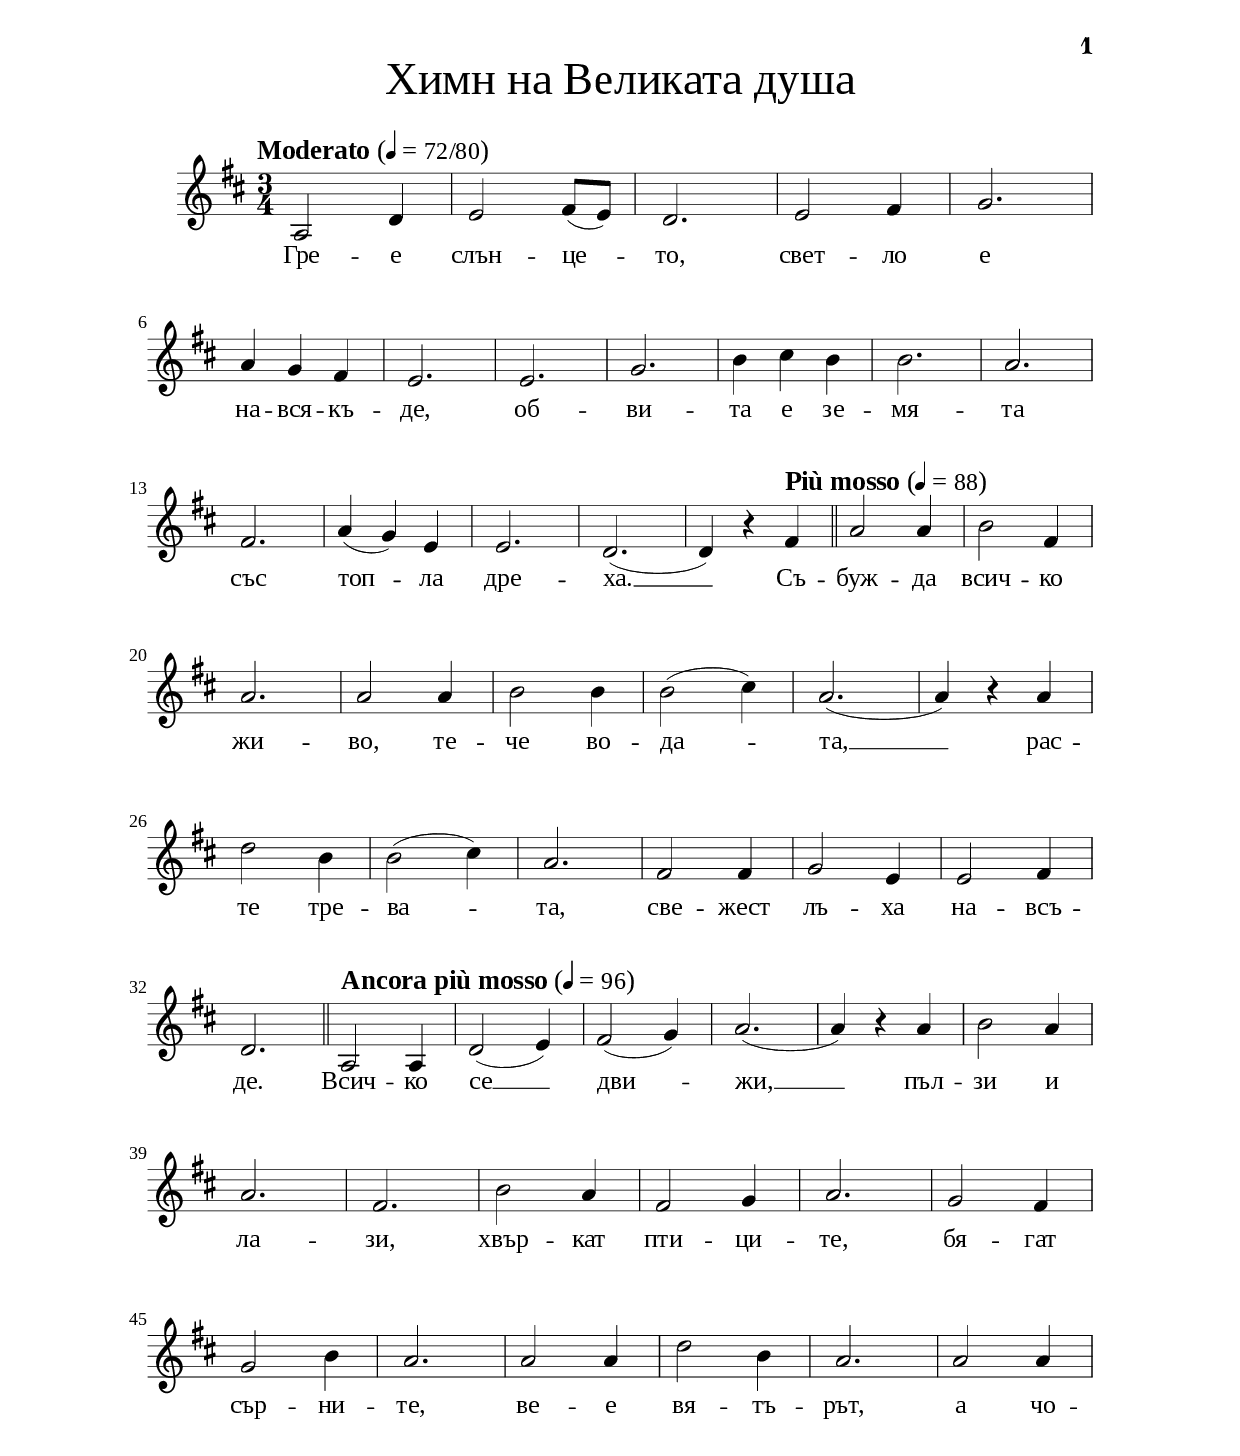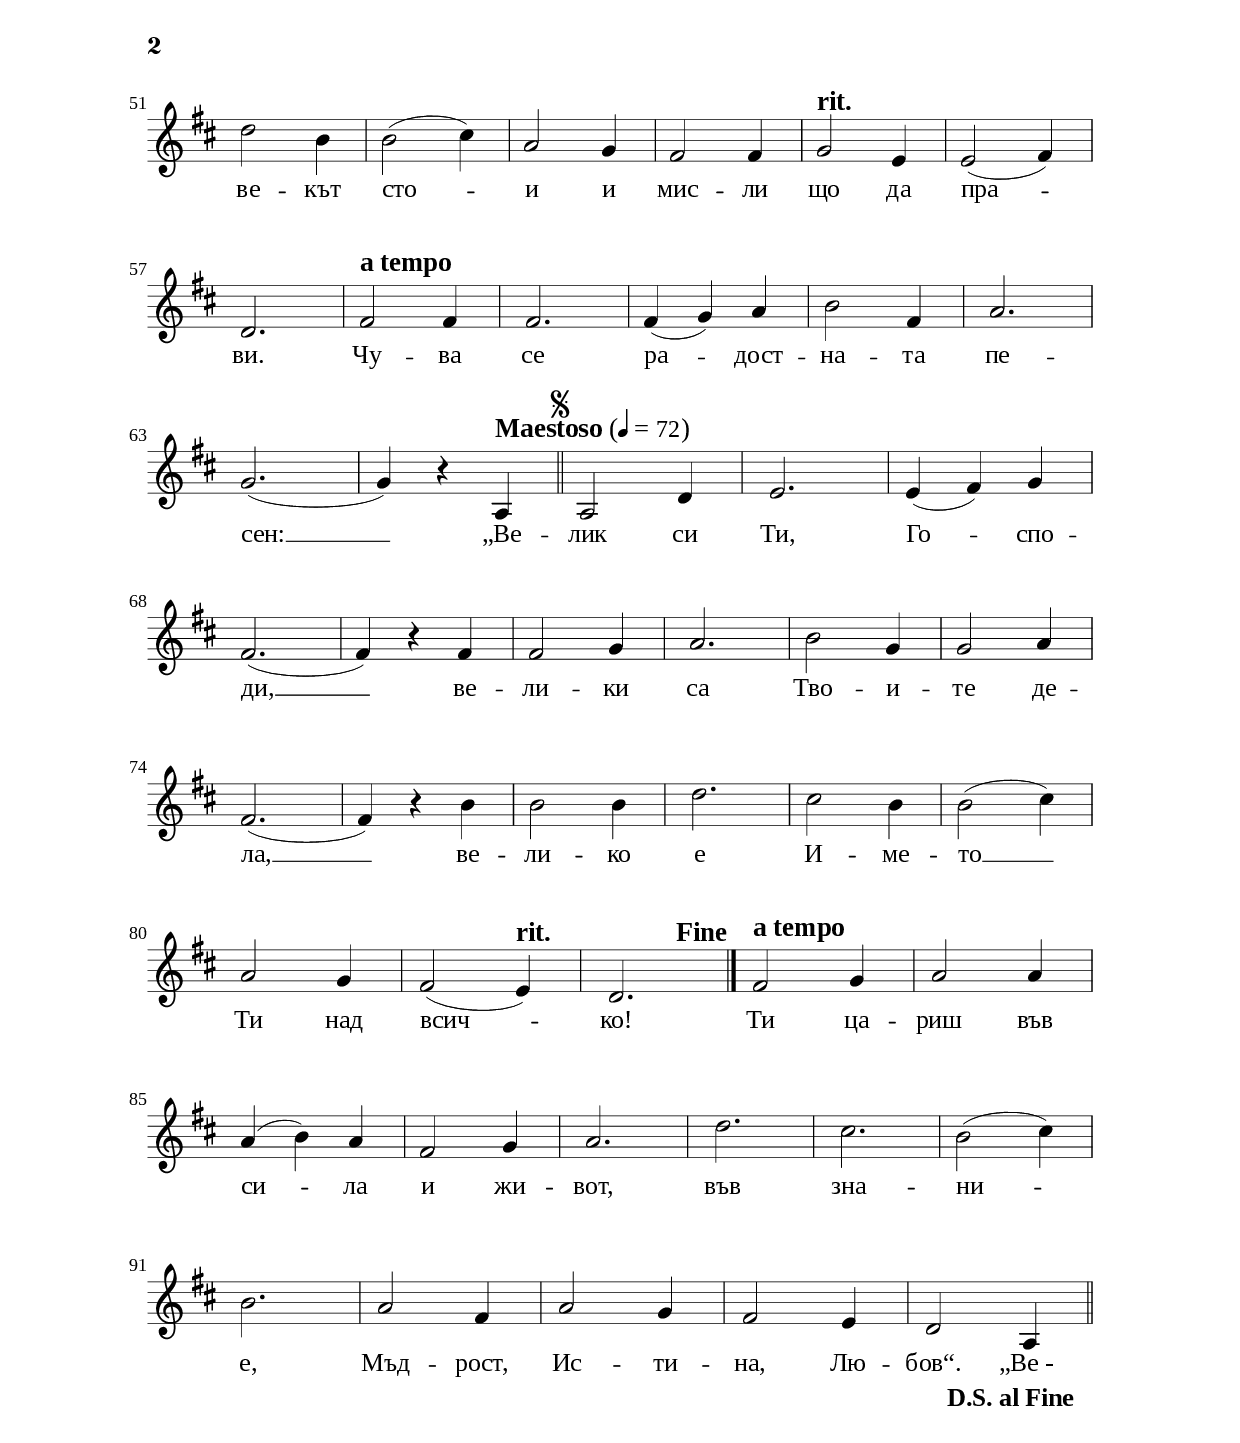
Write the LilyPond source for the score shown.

\version "2.24.4"

% include paper part and global functions
\include "include/globals.ily"

\bookpart {
  \label #'ref104
  \tocItem \markup "Химн на Великата душа"
  \include "include/bookpart-paper.ily"
  \score {
    \include "include/score-layout.ily"

    \new Voice \absolute {
      \clef treble
      \key d \major
      \time 3/4
      \tempoFunc "Moderato" 4 "72/80"
      \autoBeamOff

      a2 d'4 | e'2 fis'8 [ (e'8) ]| d'2. | e'2 fis'4 | g'2. | \break

      a'4 g'4 fis'4 | e'2. | e'2. | g'2. | b'4 cis''4 b'4 | b'2. | a'2. | \break

      fis'2. | a'4 (g'4) e'4 | e'2. | d'2. (| d'4) r4
      \tempoFunc "Più mosso" 4 "88"
      fis'4  \bar "||" a'2 a'4 | b'2 fis'4 | \break

      a'2. | a'2 a'4 | b'2 b'4 | b'2 ( cis''4 ) | a'2. ( | a'4 ) r4 a'4 | \break

      d''2 b'4 | b'2 ( cis''4 ) | a'2. | fis'2 fis'4  | g'2 e'4 | e'2 fis'4 | \break

      d'2.  \bar "||"
      \tempoFunc "Ancora più mosso" 4 "96"

      a2 a4 | d'2 ( e'4 ) | fis'2 ( g'4 ) | a'2. (| a'4 ) r4 a'4 | b'2 a'4 | \break

      a'2. | fis'2. |

      b'2 a'4 | fis'2 g'4 | a'2. | g'2 fis'4 | \break

      g'2 b'4 | a'2. | a'2 a'4 | d''2 b'4 | a'2. | a'2 a'4 | \pageBreak

      d''2 b'4 | b'2 ( cis''4 ) | a'2 g'4 |fis'2  fis'4 |
      \tempo "rit." g'2  e'4 | e'2 ( fis'4 ) | \break
      d'2. | \tempo "a tempo" fis'2 fis'4 | fis'2. | fis'4 ( g'4 )  a'4 | b'2 fis'4 |a'2.   \break
      | % 61
      g'2. (| g'4) r4  \tempoFunc "Maestoso" 4 "72" a4 \mark \markup {\small \musicglyph "scripts.segno" }  \bar "||"
      a2  d'4 | % 63
      e'2. | % 64
      e'4 (  fis'4 )  g'4 |\break  % 65
      fis'2. (|   fis'4) r4  fis'4 | % 66
      fis'2  g'4 | % 67
      a'2. | % 68
      b'2  g'4 | % 69
      g'2  a'4 | \break
      fis'2. (| fis'4) r4 b'4 | % 71
      b'2  b'4 | % 72
      d''2.  | % 73
      cis''2  b'4 | % 74
      b'2 (  cis''4 ) | \break % 75
      a'2  g'4 |  % 76
      fis'2 ( \tempo "rit." e'4 )  | % 77
      \tempo "          Fine" d'2. \bar "|."
      | % 78
      \tempo "a tempo" fis'2 g'4 | % 79
      a'2  a'4 | \break
      a'4 (  b'4 )  a'4 | % 81
      fis'2  g'4 | % 82
      a'2. | % 83
      d''2. | % 84
      cis''2. | % 85
      b'2 (  cis''4 ) | \break % 86
      b'2.  | % 87
      a'2  fis'4 | % 88
      a'2  g'4 | % 89
      fis'2  e'4 |
      d'2  a4 | \bar"||"
    }

    \addlyrics {
      Гре -- е слън -- це -- то, свет -- ло е

      на -- вся -- къ -- де,  об -- ви -- та е зе -- мя -- та със топ -- ла дре -- ха. __

      Съ -- буж -- да всич  --  ко жи -- во,

      те -- че во -- да -- та, __ рас -- те тре -- ва -- та,

      све -- жест лъ -- ха на -- всъ -- де.

      Всич -- ко се __ дви -- жи, __ пъл -- зи и ла -- зи,

      хвър -- кат пти -- ци -- те, бя -- гат сър -- ни -- те,

      ве -- е вя -- тъ -- рът, а чо -- ве -- кът сто -- и

      и мис -- ли що да пра -- ви.

      Чу -- ва се ра -- дост -- на -- та пе -- сен: __

      „Ве -- лик си Ти, Го -- спо -- ди, __

      ве -- ли -- ки са Тво -- и -- те де -- ла, __

      ве -- ли -- ко е И -- ме -- то __ Ти над всич -- ко!

      Ти ца -- риш във си -- ла и жи -- вот,

      във зна -- ни -- е, Мъд -- рост,

      Ис -- ти -- на, Лю -- бов“. "„Ве - "

    }

    \header {
      title = \titleFunc #'ref_desc_14 "Химн на Великата душа" "Himn na velikata Dusha"
    }

    \midi{}

  } % score

  \markup \dc-one "D.S. al Fine"

} % bookpart
